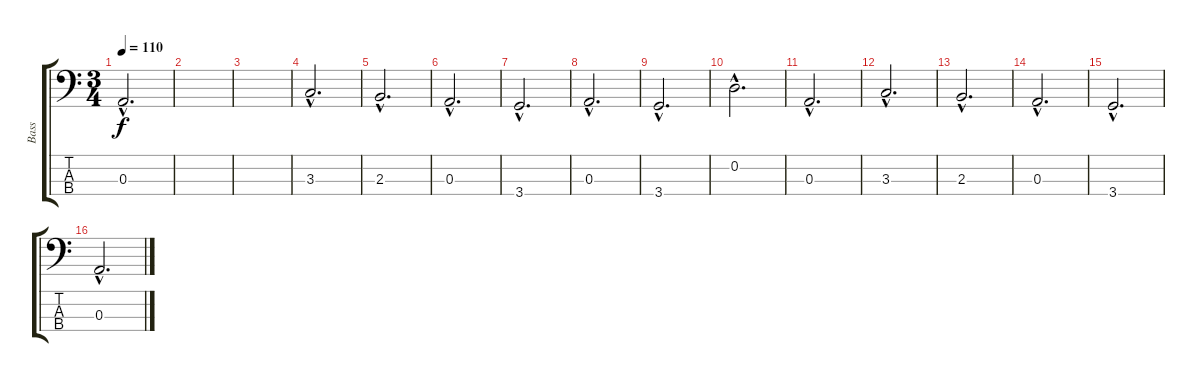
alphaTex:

\track ("Bass" "Bass") {instrument acousticbass}
\staff {score tabs}
\tuning (G2 D2 A1 E1) {hide}
\ts (3 4)
\tempo 110
\clef f4
\ks c
0.3{hac}.2{d dy f} |
|
|
3.3{hac}.2{d} |
2.3{hac}.2{d} |
0.3{hac}.2{d} |
3.4{hac}.2{d} |
0.3{hac}.2{d} |
3.4{hac}.2{d} |
0.2{hac}.2{d} |
0.3{hac}.2{d} |
3.3{hac}.2{d} |
2.3{hac}.2{d} |
0.3{hac}.2{d} |
3.4{hac}.2{d} |
0.3{hac}.2{d}
